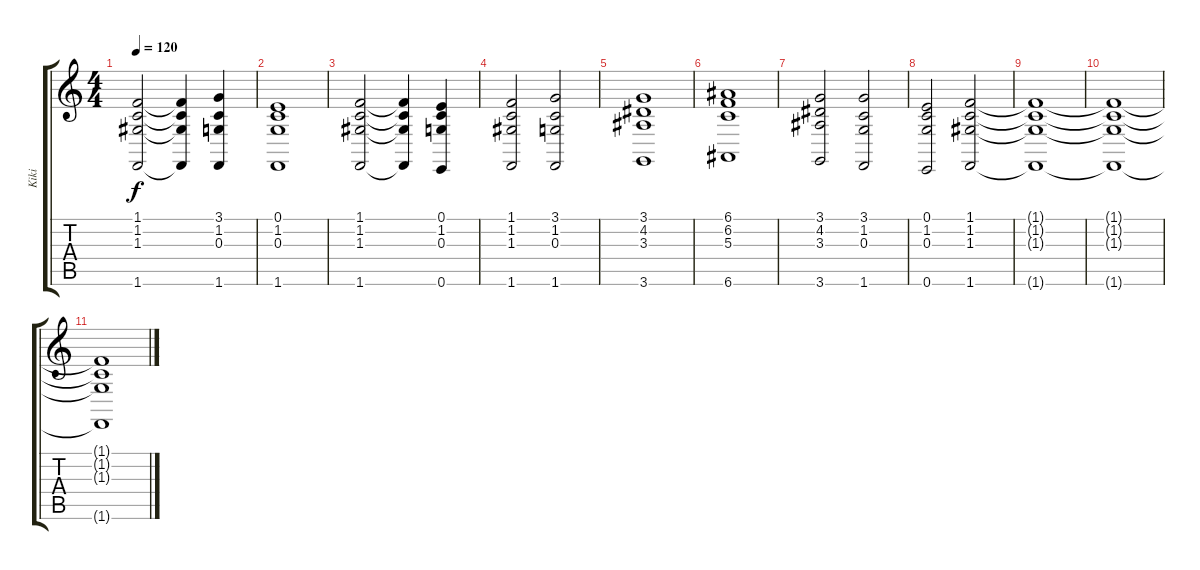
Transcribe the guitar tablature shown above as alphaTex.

\track ("Kiki" "Kiki") {instrument acousticgrandpiano}
\staff {score tabs}
\tuning (E4 B3 G3 D3 A2 E2) {hide}
\ts (4 4)
\tempo 120
\clef g2
\ks c
(1.1 1.2 1.3 1.6).2{dy f} (1.1{t} 1.2{t} 1.3{t} 1.6{t}).4 (3.1 1.2 0.3 1.6).4 |
(0.1 1.2 0.3 1.6).1 |
(1.1 1.2 1.3 1.6).2 (1.1{t} 1.2{t} 1.3{t} 1.6{t}).4 (0.1 1.2 0.3 0.6).4 |
(1.1 1.2 1.3 1.6).2 (3.1 1.2 0.3 1.6).2 |
(3.1 4.2 3.3 3.6).1 |
(6.1 6.2 5.3 6.6).1 |
(3.1 4.2 3.3 3.6).2 (3.1 1.2 0.3 1.6).2 |
(0.1 1.2 0.3 0.6).2 (1.1 1.2 1.3 1.6).2 |
(1.1{t} 1.2{t} 1.3{t} 1.6{t}).1 |
(1.1{t} 1.2{t} 1.3{t} 1.6{t}).1 |
(1.1{t} 1.2{t} 1.3{t} 1.6{t}).1
